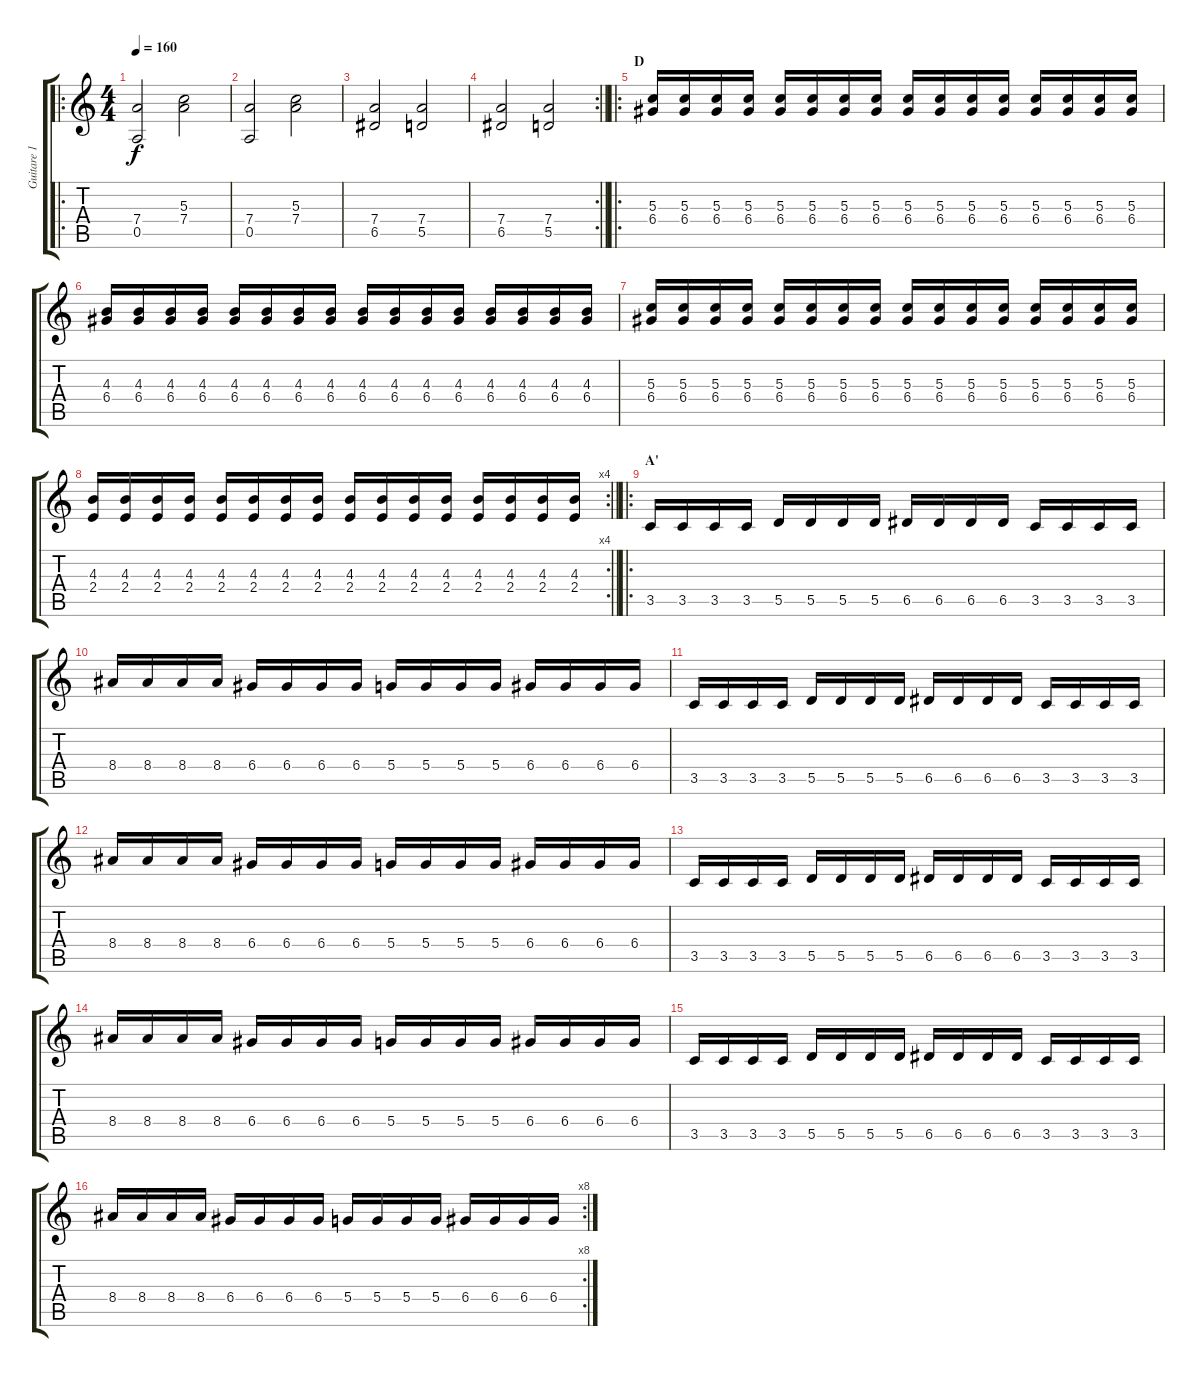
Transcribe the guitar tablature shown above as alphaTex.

\track ("Guitare 1" "Guitare 1") {instrument distortionguitar}
\staff {score tabs}
\tuning (E4 B3 G3 D3 A2 E2) {hide}
\ro
\ts (4 4)
\tempo 160
\clef g2
\ks c
(7.4 0.5).2{dy f} (5.3 7.4).2 |
(7.4 0.5).2 (5.3 7.4).2 |
(7.4 6.5).2 (7.4 5.5).2 |
\rc 2
\barLineRight lightlight
(7.4 6.5).2 (7.4 5.5).2 |
\ro
\section ("" "D")
(5.3 6.4).16 (5.3 6.4).16 (5.3 6.4).16 (5.3 6.4).16 (5.3 6.4).16 (5.3 6.4).16 (5.3 6.4).16 (5.3 6.4).16 (5.3 6.4).16 (5.3 6.4).16 (5.3 6.4).16 (5.3 6.4).16 (5.3 6.4).16 (5.3 6.4).16 (5.3 6.4).16 (5.3 6.4).16 |
(4.3 6.4).16 (4.3 6.4).16 (4.3 6.4).16 (4.3 6.4).16 (4.3 6.4).16 (4.3 6.4).16 (4.3 6.4).16 (4.3 6.4).16 (4.3 6.4).16 (4.3 6.4).16 (4.3 6.4).16 (4.3 6.4).16 (4.3 6.4).16 (4.3 6.4).16 (4.3 6.4).16 (4.3 6.4).16 |
(5.3 6.4).16 (5.3 6.4).16 (5.3 6.4).16 (5.3 6.4).16 (5.3 6.4).16 (5.3 6.4).16 (5.3 6.4).16 (5.3 6.4).16 (5.3 6.4).16 (5.3 6.4).16 (5.3 6.4).16 (5.3 6.4).16 (5.3 6.4).16 (5.3 6.4).16 (5.3 6.4).16 (5.3 6.4).16 |
\rc 4
\barLineRight lightlight
(4.3 2.4).16 (4.3 2.4).16 (4.3 2.4).16 (4.3 2.4).16 (4.3 2.4).16 (4.3 2.4).16 (4.3 2.4).16 (4.3 2.4).16 (4.3 2.4).16 (4.3 2.4).16 (4.3 2.4).16 (4.3 2.4).16 (4.3 2.4).16 (4.3 2.4).16 (4.3 2.4).16 (4.3 2.4).16 |
\ro
\section ("" "A'")
3.5.16 3.5.16 3.5.16 3.5.16 5.5.16 5.5.16 5.5.16 5.5.16 6.5.16 6.5.16 6.5.16 6.5.16 3.5.16 3.5.16 3.5.16 3.5.16 |
8.4.16 8.4.16 8.4.16 8.4.16 6.4.16 6.4.16 6.4.16 6.4.16 5.4.16 5.4.16 5.4.16 5.4.16 6.4.16 6.4.16 6.4.16 6.4.16 |
3.5.16 3.5.16 3.5.16 3.5.16 5.5.16 5.5.16 5.5.16 5.5.16 6.5.16 6.5.16 6.5.16 6.5.16 3.5.16 3.5.16 3.5.16 3.5.16 |
8.4.16 8.4.16 8.4.16 8.4.16 6.4.16 6.4.16 6.4.16 6.4.16 5.4.16 5.4.16 5.4.16 5.4.16 6.4.16 6.4.16 6.4.16 6.4.16 |
3.5.16 3.5.16 3.5.16 3.5.16 5.5.16 5.5.16 5.5.16 5.5.16 6.5.16 6.5.16 6.5.16 6.5.16 3.5.16 3.5.16 3.5.16 3.5.16 |
8.4.16 8.4.16 8.4.16 8.4.16 6.4.16 6.4.16 6.4.16 6.4.16 5.4.16 5.4.16 5.4.16 5.4.16 6.4.16 6.4.16 6.4.16 6.4.16 |
3.5.16 3.5.16 3.5.16 3.5.16 5.5.16 5.5.16 5.5.16 5.5.16 6.5.16 6.5.16 6.5.16 6.5.16 3.5.16 3.5.16 3.5.16 3.5.16 |
\rc 8
8.4.16 8.4.16 8.4.16 8.4.16 6.4.16 6.4.16 6.4.16 6.4.16 5.4.16 5.4.16 5.4.16 5.4.16 6.4.16 6.4.16 6.4.16 6.4.16
